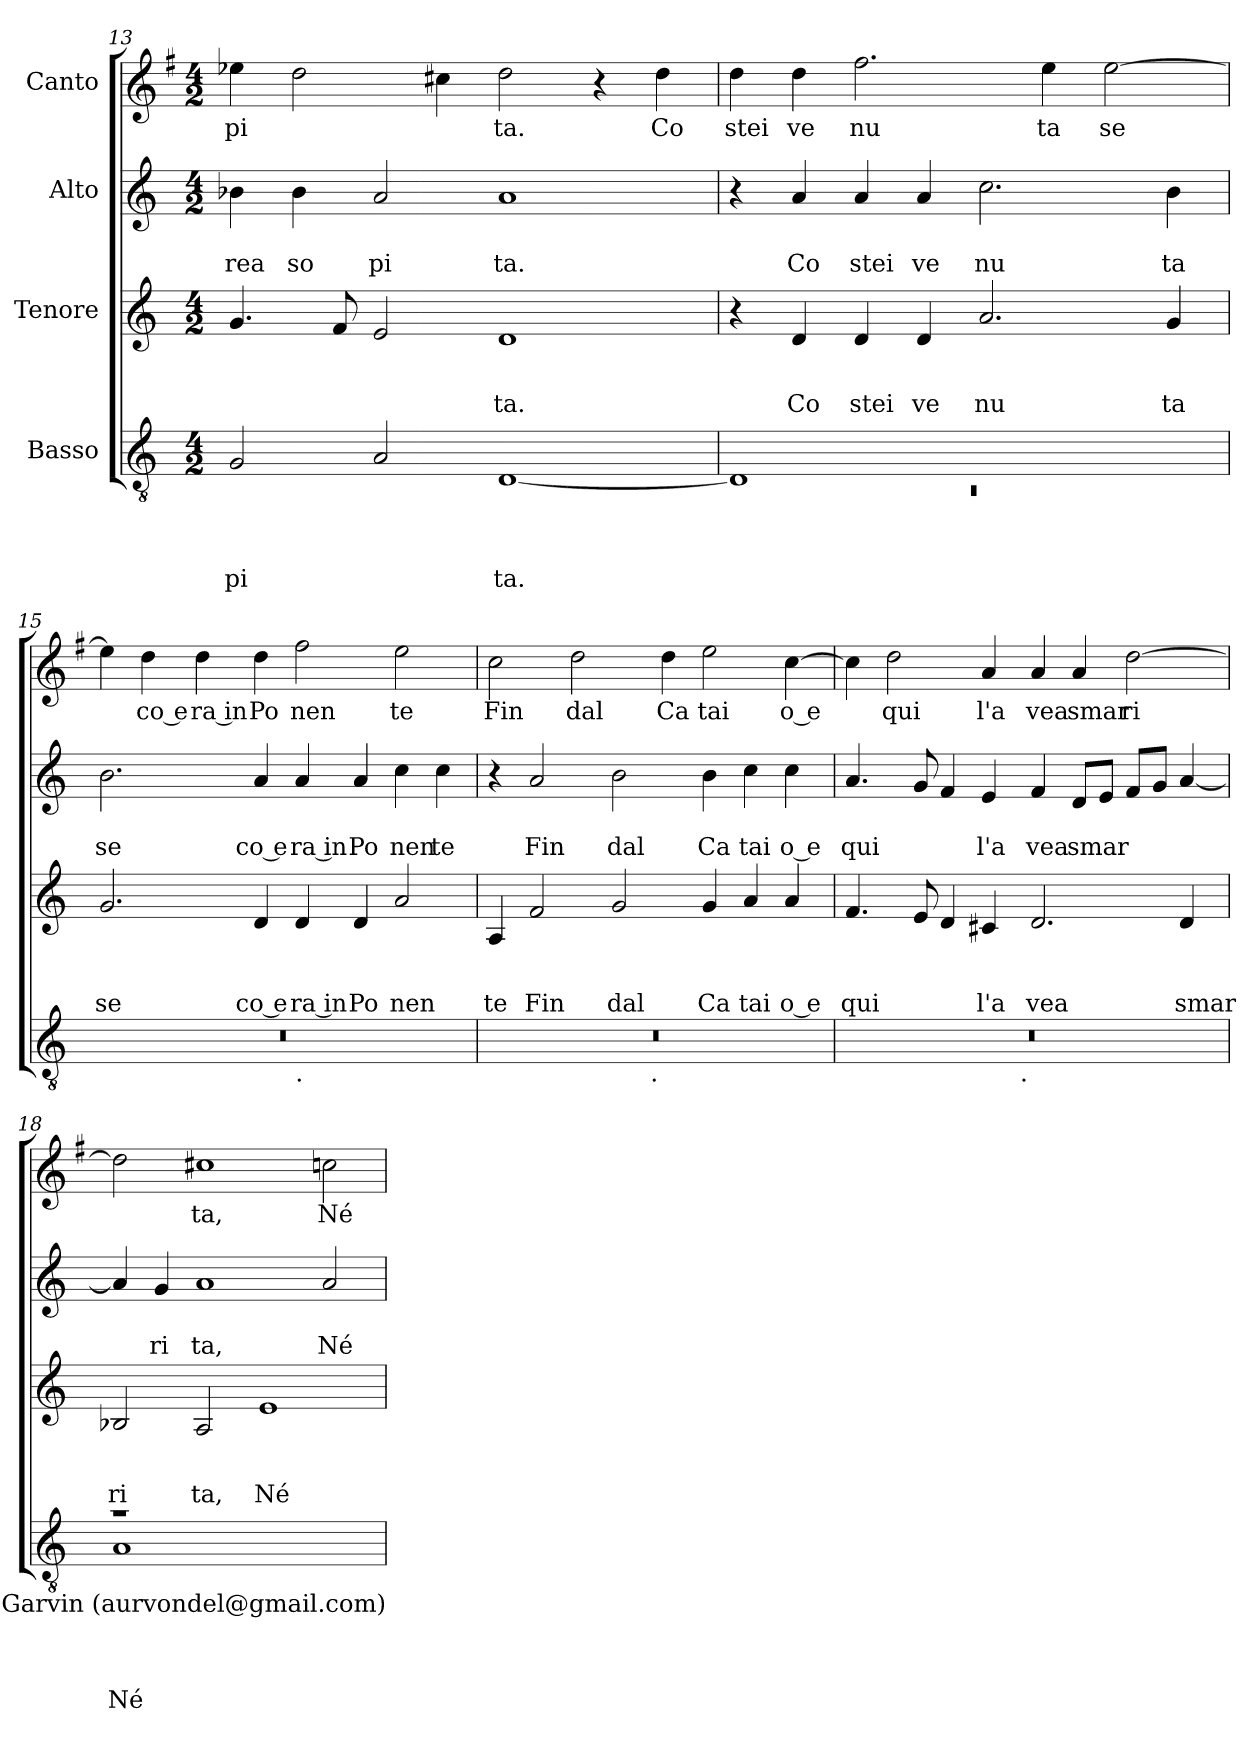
**kern	**text	**text	**text	**text	**kern	**text	**text	**text	**kern	**text	**text	**kern	**text
*part4	*part4	*part4	*part4	*part4	*part3	*part3	*part3	*part3	*part2	*part2	*part2	*part1	*part1
*staff4	*staff4	*staff4	*staff4	*staff4	*staff3	*staff3	*staff3	*staff3	*staff2	*staff2	*staff2	*staff1	*staff1
*I"Basso	*	*	*	*	*I"Tenore	*	*	*	*I"Alto	*	*	*I"Canto	*
*clefGv2	*	*	*	*	*clefG2	*	*	*	*clefG2	*	*	*clefG2	*
*	*	*	*	*	*	*	*	*	*	*	*	*ITrd-3c-5	*
*k[]	*	*	*	*	*k[]	*	*	*	*k[]	*	*	*k[]	*
*C:	*	*	*	*	*C:	*	*	*	*C:	*	*	*C:	*
*M4/2	*	*	*	*	*M4/2	*	*	*	*M4/2	*	*	*M4/2	*
=13	=13	=13	=13	=13	=13	=13	=13	=13	=13	=13	=13	=13	=13
!	!	!	!	!LO:LY:b	!	!	!	!	!	!	!LO:LY:b	!	!LO:LY:b
2G/	.	.	.	pi	4.g/	.	.	.	4b-X\	.	rea	4aa-\	pi
!	!	!	!	!	!	!	!	!	!	!	!LO:LY:b	!	!
.	.	.	.	.	.	.	.	.	4b-\	.	so	2gg\	.
.	.	.	.	.	8f/	.	.	.	.	.	.	.	.
!	!	!	!	!	!	!	!	!	!	!	!LO:LY:b	!	!
2A/	.	.	.	.	2e/	.	.	.	2a/	.	pi	.	.
.	.	.	.	.	.	.	.	.	.	.	.	4ff#\	.
!	!	!	!	!LO:LY:b	!	!	!	!LO:LY:b	!	!	!LO:LY:b	!	!LO:LY:b
[<1D	.	.	.	ta.	1d	.	.	ta.	1a	.	ta.	2gg\	ta.
.	.	.	.	.	.	.	.	.	.	.	.	4r	.
!	!	!	!	!	!	!	!	!	!	!	!	!	!LO:LY:b
.	.	.	.	.	.	.	.	.	.	.	.	4gg\	Co
!!LO:LB:g=z
=14	=14	=14	=14	=14	=14	=14	=14	=14	=14	=14	=14	=14	=14
*^	*	*	*	*	*	*	*	*	*	*	*	*	*
!	!LO:N:vis=1	!	!	!	!	!	!	!	!	!	!	!	!	!LO:LY:b
1D]	0rC	.	.	.	.	4r	.	.	.	4r	.	.	4gg\	stei
!	!	!	!	!	!	!	!	!	!LO:LY:b	!	!	!LO:LY:b	!	!LO:LY:b
.	.	.	.	.	.	4d/	.	.	Co	4a/	.	Co	4gg\	ve
!	!	!	!	!	!	!	!	!	!LO:LY:b	!	!	!LO:LY:b	!	!LO:LY:b
.	.	.	.	.	.	4d/	.	.	stei	4a/	.	stei	2.bb\	nu
!	!	!	!	!	!	!	!	!	!LO:LY:b	!	!	!LO:LY:b	!	!
.	.	.	.	.	.	4d/	.	.	ve	4a/	.	ve	.	.
!	!	!	!	!	!	!	!	!	!LO:LY:b	!	!	!LO:LY:b	!	!
1ryy	.	.	.	.	.	2.a/	.	.	nu	2.cc\	.	nu	.	.
!	!	!	!	!	!	!	!	!	!	!	!	!	!	!LO:LY:b
.	.	.	.	.	.	.	.	.	.	.	.	.	4aa\	ta
!	!	!	!	!	!	!	!	!	!	!	!	!	!	!LO:LY:b
.	.	.	.	.	.	.	.	.	.	.	.	.	[>2aa\	se
!	!	!	!	!	!	!	!	!	!LO:LY:b	!	!	!LO:LY:b	!	!
.	.	.	.	.	.	4g/	.	.	ta	4b\	.	ta	.	.
=15	=15	=15	=15	=15	=15	=15	=15	=15	=15	=15	=15	=15	=15	=15
!	!	!	!	!	!	!	!	!	!LO:LY:b	!	!	!LO:LY:b	!	!
0r	1ryy	.	.	.	.	2.g/	.	.	se	2.b\	.	se	4aa\]	.
!	!	!	!	!	!	!	!	!	!	!	!	!	!	!LO:LY:b:rj
.	.	.	.	.	.	.	.	.	.	.	.	.	4gg\	co e
!	!	!	!	!	!	!	!	!	!	!	!	!	!	!LO:LY:b:rj
.	.	.	.	.	.	.	.	.	.	.	.	.	4gg\	ra in
!	!	!	!	!	!	!	!	!	!LO:LY:b:rj	!	!	!LO:LY:b:rj	!	!LO:LY:b
.	.	.	.	.	.	4d/	.	.	co e	4a/	.	co e	4gg\	Po
!	!LO:TX:b:t=.	!	!	!	!	!	!	!	!	!	!	!	!	!
!	!	!	!	!	!	!	!	!	!LO:LY:b:rj	!	!	!LO:LY:b:rj	!	!LO:LY:b
.	1ryy	.	.	.	.	4d/	.	.	ra in	4a/	.	ra in	2bb\	nen
!	!	!	!	!	!	!	!	!	!LO:LY:b	!	!	!LO:LY:b	!	!
.	.	.	.	.	.	4d/	.	.	Po	4a/	.	Po	.	.
!	!	!	!	!	!	!	!	!	!LO:LY:b	!	!	!LO:LY:b	!	!LO:LY:b
.	.	.	.	.	.	2a/	.	.	nen	4cc\	.	nen	2aa\	te
!	!	!	!	!	!	!	!	!	!	!	!	!LO:LY:b	!	!
.	.	.	.	.	.	.	.	.	.	4cc\	.	te	.	.
=16	=16	=16	=16	=16	=16	=16	=16	=16	=16	=16	=16	=16	=16	=16
!	!	!	!	!	!	!	!	!	!LO:LY:b	!	!	!	!	!LO:LY:b
0r	2ryy	.	.	.	.	4A/	.	.	te	4r	.	.	2ff\	Fin
!	!	!	!	!	!	!	!	!	!LO:LY:b	!	!	!LO:LY:b	!	!
.	.	.	.	.	.	2f/	.	.	Fin	2a/	.	Fin	.	.
!	!	!	!	!	!	!	!	!	!	!	!	!	!	!LO:LY:b
.	4...ryy	.	.	.	.	.	.	.	.	.	.	.	2gg\	dal
!	!	!	!	!	!	!	!	!	!LO:LY:b	!	!	!LO:LY:b	!	!
.	.	.	.	.	.	2g/	.	.	dal	2b\	.	dal	.	.
!	!LO:TX:b:t=.	!	!	!	!	!	!	!	!	!	!	!	!	!
.	1ryy	.	.	.	.	.	.	.	.	.	.	.	.	.
!	!	!	!	!	!	!	!	!	!	!	!	!	!	!LO:LY:b
.	.	.	.	.	.	.	.	.	.	.	.	.	4gg\	Ca
!	!	!	!	!	!	!	!	!	!LO:LY:b	!	!	!LO:LY:b	!	!LO:LY:b
.	.	.	.	.	.	4g/	.	.	Ca	4b\	.	Ca	2aa\	tai
!	!	!	!	!	!	!	!	!	!LO:LY:b	!	!	!LO:LY:b	!	!
.	.	.	.	.	.	4a/	.	.	tai	4cc\	.	tai	.	.
!	!	!	!	!	!	!	!	!	!LO:LY:b:rj	!	!	!LO:LY:b:rj	!	!LO:LY:b
.	.	.	.	.	.	4a/	.	.	o e	4cc\	.	o e	[<4ff\	o e
.	32ryy	.	.	.	.	.	.	.	.	.	.	.	.	.
!!LO:PB:g=z
=17	=17	=17	=17	=17	=17	=17	=17	=17	=17	=17	=17	=17	=17	=17
!	!	!	!	!	!	!	!	!	!LO:LY:b	!	!	!LO:LY:b	!	!
0r	2ryy	.	.	.	.	4.f/	.	.	qui	4.a/	.	qui	4ff\]	.
!	!	!	!	!	!	!	!	!	!	!	!	!	!	!LO:LY:b
.	.	.	.	.	.	.	.	.	.	.	.	.	2gg\	qui
.	.	.	.	.	.	8e/	.	.	.	8g/	.	.	.	.
.	4...ryy	.	.	.	.	4d/	.	.	.	4f/	.	.	.	.
!	!	!	!	!	!	!	!	!	!LO:LY:b	!	!	!LO:LY:b	!	!LO:LY:b
.	.	.	.	.	.	4c#X/	.	.	l'a	4e/	.	l'a	4dd/	l'a
!	!LO:TX:b:t=.	!	!	!	!	!	!	!	!	!	!	!	!	!
.	1ryy	.	.	.	.	.	.	.	.	.	.	.	.	.
!	!	!	!	!	!	!	!	!	!LO:LY:b	!	!	!LO:LY:b	!	!LO:LY:b
.	.	.	.	.	.	2.d/	.	.	vea	4f/	.	vea	4dd/	vea
!	!	!	!	!	!	!	!	!	!	!	!	!LO:LY:b	!	!LO:LY:b
.	.	.	.	.	.	.	.	.	.	8d/L	.	smar	4dd/	smar
.	.	.	.	.	.	.	.	.	.	8e/J	.	.	.	.
!	!	!	!	!	!	!	!	!	!	!	!	!	!	!LO:LY:b
.	.	.	.	.	.	.	.	.	.	8f/L	.	.	[>2gg\	ri
.	.	.	.	.	.	.	.	.	.	8g/J	.	.	.	.
!	!	!	!	!	!	!	!	!	!LO:LY:b	!	!	!	!	!
.	.	.	.	.	.	4d/	.	.	smar	[<4a/	.	.	.	.
.	32ryy	.	.	.	.	.	.	.	.	.	.	.	.	.
=18	=18	=18	=18	=18	=18	=18	=18	=18	=18	=18	=18	=18	=18	=18
!	!	!	!	!	!LO:LY:b	!	!	!	!LO:LY:b	!	!	!	!	!
1ra	1A	.	.	.	Né	2B-X/	.	.	ri	4a/]	.	.	2gg\]	.
!	!	!	!	!	!	!	!	!	!	!	!	!LO:LY:b	!	!
.	.	.	.	.	.	.	.	.	.	4g/	.	ri	.	.
!	!	!	!	!	!	!	!	!	!LO:LY:b	!	!	!LO:LY:b	!	!LO:LY:b
.	.	.	.	.	.	2A/	.	.	ta,	1a	.	ta,	1ff#X	ta,
!	!	!	!	!	!	!	!	!	!LO:LY:b	!	!	!	!	!
1ryy	1ryy	.	.	.	.	1e	.	.	Né	.	.	.	.	.
!	!	!	!	!	!	!	!	!	!	!	!	!LO:LY:b	!	!LO:LY:b
.	.	.	.	.	.	.	.	.	.	2a/	.	Né	2ff\	Né
*v	*v	*	*	*	*	*	*	*	*	*	*	*	*	*
!LO:TX:b:t=Typeset by Allen Garvin (aurvondel@gmail.com)	!	!	!	!	!	!	!	!	!	!	!	!	!
=	=	=	=	=	=	=	=	=	=	=	=	=	=
*-	*-	*-	*-	*-	*-	*-	*-	*-	*-	*-	*-	*-	*-
